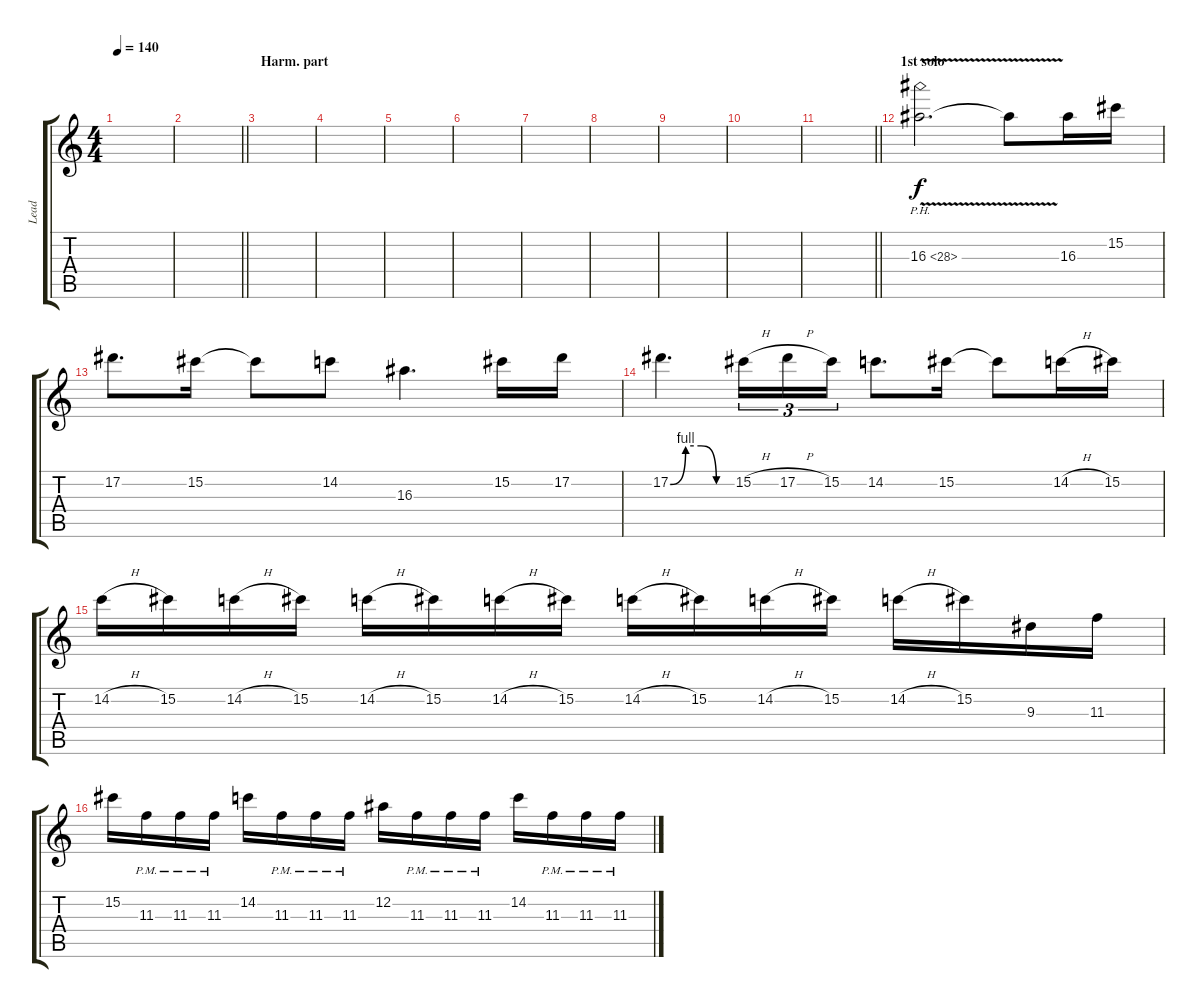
\track ("Lead" "Lead") {instrument overdrivenguitar}
\staff {score tabs}
\tuning (Eb4 Bb3 Gb3 Db3 Ab2 Eb2) {hide}
\ts (4 4)
\tempo 140
\clef g2
\ks c
|
\barLineRight lightlight
|
\section ("" "Harm. part")
|
|
|
|
|
|
|
|
\barLineRight lightlight
|
\section ("" "1st solo")
16.3{ph 12 v}.2{d balance 2} 16.3{t}.8 16.3.16 15.2.16 |
17.2.8{d} 15.2.16 15.2{t}.8 14.2.8 16.3.4{d} 15.2.16 17.2.16 |
17.2{be (custom 0 0 15 4 30 4 45 0 60 0)}.4{d} 15.2{h}.16{tu (3 2)} 17.2{h}.16{tu (3 2)} 15.2.16{tu (3 2)} 14.2.8{d} 15.2.16 15.2{t}.8 14.2{h}.16 15.2.16 |
14.2{h}.16 15.2.16 14.2{h}.16 15.2.16 14.2{h}.16 15.2.16 14.2{h}.16 15.2.16 14.2{h}.16 15.2.16 14.2{h}.16 15.2.16 14.2{h}.16 15.2.16 9.3.16 11.3.16 |
15.2.16 11.3{pm}.16 11.3{pm}.16 11.3{pm}.16 14.2.16 11.3{pm}.16 11.3{pm}.16 11.3{pm}.16 12.2.16 11.3{pm}.16 11.3{pm}.16 11.3{pm}.16 14.2.16 11.3{pm}.16 11.3{pm}.16 11.3{pm}.16
